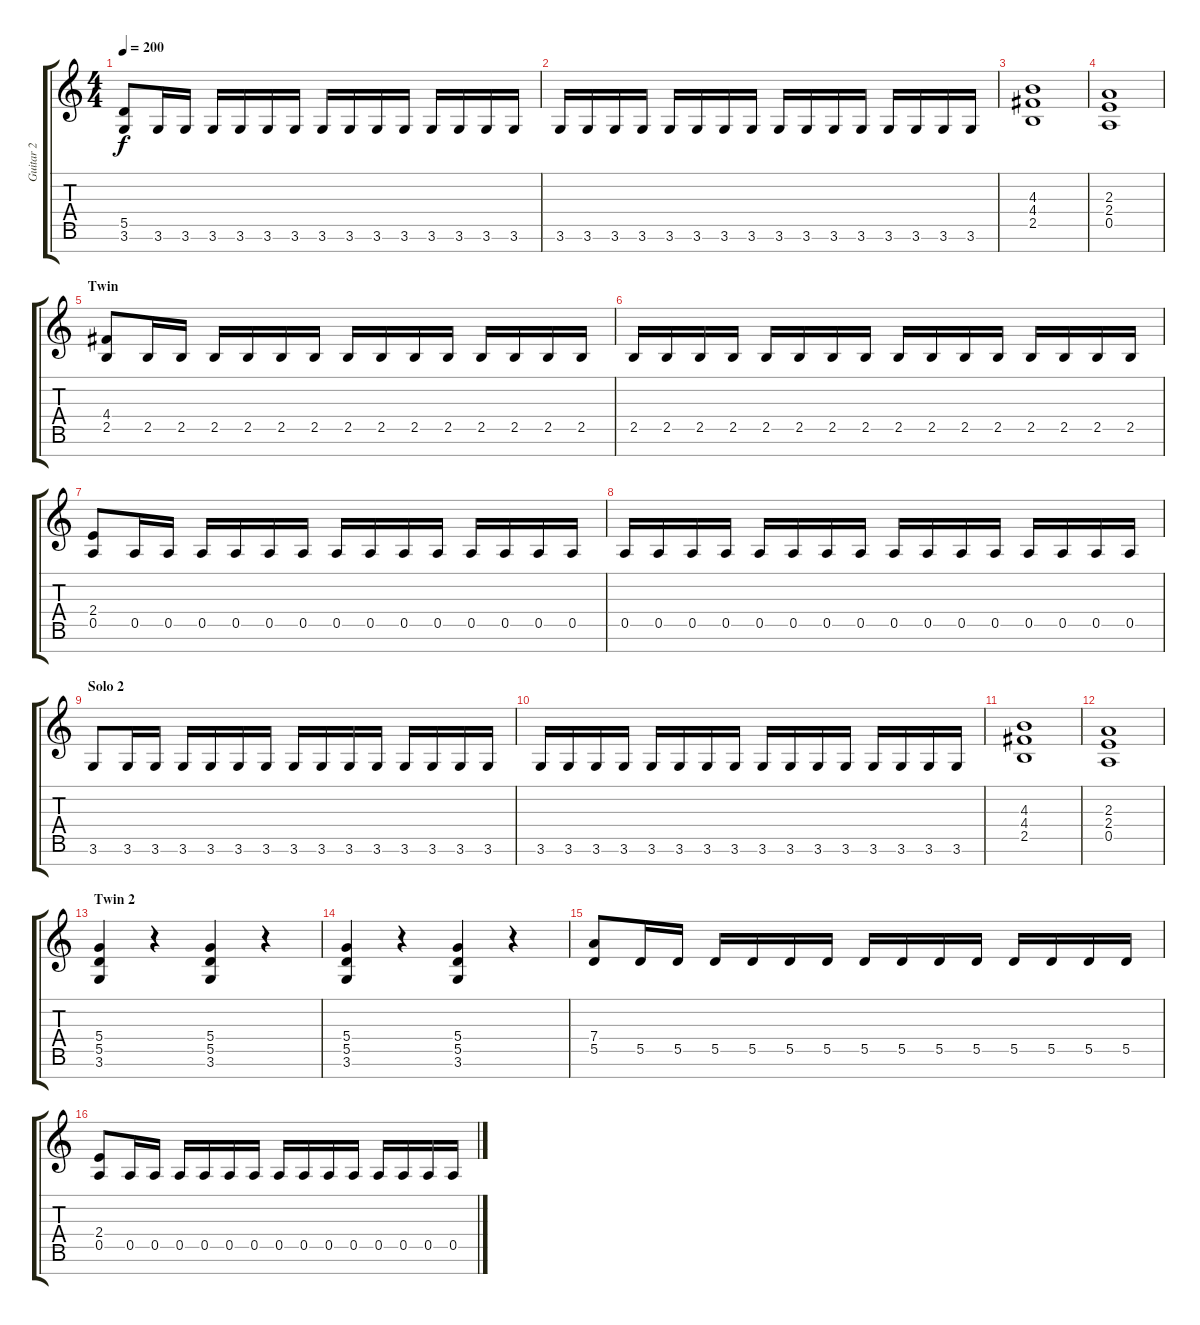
\track ("Guitar 2" "Guitar 2") {instrument distortionguitar}
\staff {score tabs}
\tuning (E4 B3 G3 D3 A2 E2 B1) {hide}
\ts (4 4)
\tempo 200
\clef g2
\ks c
(5.5 3.6).8{dy f} 3.6.16 3.6.16 3.6.16 3.6.16 3.6.16 3.6.16 3.6.16 3.6.16 3.6.16 3.6.16 3.6.16 3.6.16 3.6.16 3.6.16 |
3.6.16 3.6.16 3.6.16 3.6.16 3.6.16 3.6.16 3.6.16 3.6.16 3.6.16 3.6.16 3.6.16 3.6.16 3.6.16 3.6.16 3.6.16 3.6.16 |
(4.3 4.4 2.5).1 |
(2.3 2.4 0.5).1 |
\section ("" "Twin")
(4.4 2.5).8 2.5.16 2.5.16 2.5.16 2.5.16 2.5.16 2.5.16 2.5.16 2.5.16 2.5.16 2.5.16 2.5.16 2.5.16 2.5.16 2.5.16 |
2.5.16 2.5.16 2.5.16 2.5.16 2.5.16 2.5.16 2.5.16 2.5.16 2.5.16 2.5.16 2.5.16 2.5.16 2.5.16 2.5.16 2.5.16 2.5.16 |
(2.4 0.5).8 0.5.16 0.5.16 0.5.16 0.5.16 0.5.16 0.5.16 0.5.16 0.5.16 0.5.16 0.5.16 0.5.16 0.5.16 0.5.16 0.5.16 |
0.5.16 0.5.16 0.5.16 0.5.16 0.5.16 0.5.16 0.5.16 0.5.16 0.5.16 0.5.16 0.5.16 0.5.16 0.5.16 0.5.16 0.5.16 0.5.16 |
\section ("" "Solo 2")
3.6.8 3.6.16 3.6.16 3.6.16 3.6.16 3.6.16 3.6.16 3.6.16 3.6.16 3.6.16 3.6.16 3.6.16 3.6.16 3.6.16 3.6.16 |
3.6.16 3.6.16 3.6.16 3.6.16 3.6.16 3.6.16 3.6.16 3.6.16 3.6.16 3.6.16 3.6.16 3.6.16 3.6.16 3.6.16 3.6.16 3.6.16 |
(4.3 4.4 2.5).1 |
(2.3 2.4 0.5).1 |
\section ("" "Twin 2")
(5.4 5.5 3.6).4 r.4 (5.4 5.5 3.6).4 r.4 |
(5.4 5.5 3.6).4 r.4 (5.4 5.5 3.6).4 r.4 |
(7.4 5.5).8 5.5.16 5.5.16 5.5.16 5.5.16 5.5.16 5.5.16 5.5.16 5.5.16 5.5.16 5.5.16 5.5.16 5.5.16 5.5.16 5.5.16 |
(2.4 0.5).8 0.5.16 0.5.16 0.5.16 0.5.16 0.5.16 0.5.16 0.5.16 0.5.16 0.5.16 0.5.16 0.5.16 0.5.16 0.5.16 0.5.16
